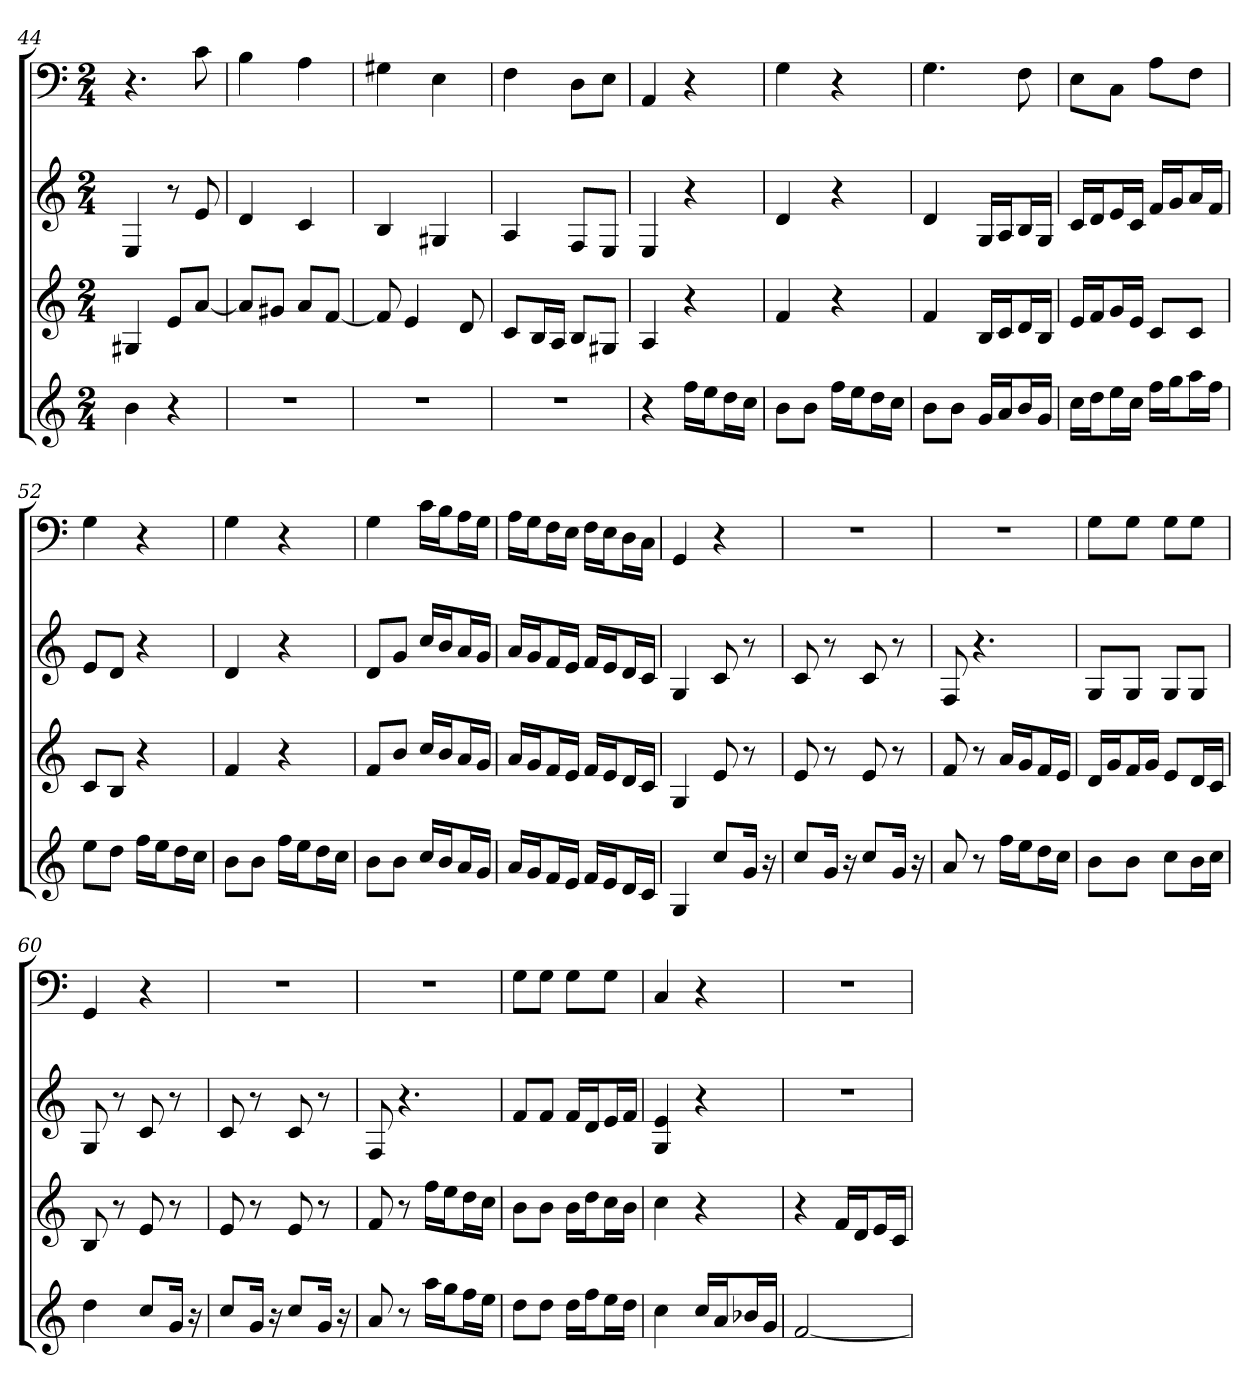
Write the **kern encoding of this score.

**kern	**kern	**kern	**kern
*part4	*part3	*part2	*part1
*staff4	*staff3	*staff2	*staff1
*k[]	*k[]	*k[]	*k[]
*C:	*C:	*C:	*C:
*M2/4	*M2/4	*M2/4	*M2/4
=44	=44	=44	=44
4b	4G#X	4E	4.r
4r	8eL	8r	.
.	[8aJ	8e	8c
=45	=45	=45	=45
2r	8aL]	4d	4B
.	8g#XJ	.	.
.	8aL	4c	4A
.	[8fJ	.	.
=46	=46	=46	=46
2r	8f]	4B	4G#X
.	4e	.	.
.	.	4G#X	4E
.	8d	.	.
=47	=47	=47	=47
2r	8cL	4A	4F
.	16BL	.	.
.	16AJJ	.	.
.	8BL	8FL	8DL
.	8G#XJ	8EJ	8EJ
=48	=48	=48	=48
4r	4A	4E	4AA
16ffLL	4r	4r	4r
16eeJ	.	.	.
16ddL	.	.	.
16ccJJ	.	.	.
=49	=49	=49	=49
8bL	4f	4d	4G
8bJ	.	.	.
16ffLL	4r	4r	4r
16eeJ	.	.	.
16ddL	.	.	.
16ccJJ	.	.	.
=50	=50	=50	=50
8bL	4f	4d	4.G
8bJ	.	.	.
16gLL	16BLL	16GLL	.
16aJ	16cJ	16AJ	.
16bL	16dL	16BL	8F
16gJJ	16BJJ	16GJJ	.
=51	=51	=51	=51
16ccLL	16eLL	16cLL	8EL
16ddJ	16fJ	16dJ	.
16eeL	16gL	16eL	8CJ
16ccJJ	16eJJ	16cJJ	.
16ffLL	8cL	16fLL	8AL
16ggJ	.	16gJ	.
16aaL	8cJ	16aL	8FJ
16ffJJ	.	16fJJ	.
=52	=52	=52	=52
8eeL	8cL	8eL	4G
8ddJ	8BJ	8dJ	.
16ffLL	4r	4r	4r
16eeJ	.	.	.
16ddL	.	.	.
16ccJJ	.	.	.
=53	=53	=53	=53
8bL	4f	4d	4G
8bJ	.	.	.
16ffLL	4r	4r	4r
16eeJ	.	.	.
16ddL	.	.	.
16ccJJ	.	.	.
=54	=54	=54	=54
8bL	8fL	8dL	4G
8bJ	8bJ	8gJ	.
16ccLL	16ccLL	16ccLL	16cLL
16bJ	16bJ	16bJ	16BJ
16aL	16aL	16aL	16AL
16gJJ	16gJJ	16gJJ	16GJJ
=55	=55	=55	=55
16aLL	16aLL	16aLL	16ALL
16gJ	16gJ	16gJ	16GJ
16fL	16fL	16fL	16FL
16eJJ	16eJJ	16eJJ	16EJJ
16fLL	16fLL	16fLL	16FLL
16eJ	16eJ	16eJ	16EJ
16dL	16dL	16dL	16DL
16cJJ	16cJJ	16cJJ	16CJJ
=56	=56	=56	=56
4G	4G	4G	4GG
8ccL	8e	8c	4r
16gJk	8r	8r	.
16r	.	.	.
=57	=57	=57	=57
8ccL	8e	8c	2r
16gJk	8r	8r	.
16r	.	.	.
8ccL	8e	8c	.
16gJk	8r	8r	.
16r	.	.	.
=58	=58	=58	=58
8a	8f	8F	2r
8r	8r	4.r	.
16ffLL	16aLL	.	.
16eeJ	16gJ	.	.
16ddL	16fL	.	.
16ccJJ	16eJJ	.	.
=59	=59	=59	=59
8bL	16dLL	8GL	8GL
.	16gJ	.	.
8bJ	16fL	8GJ	8GJ
.	16gJJ	.	.
8ccL	8eL	8GL	8GL
16bL	16dL	8GJ	8GJ
16ccJJ	16cJJ	.	.
=60	=60	=60	=60
4dd	8B	8G	4GG
.	8r	8r	.
8ccL	8e	8c	4r
16gJk	8r	8r	.
16r	.	.	.
=61	=61	=61	=61
8ccL	8e	8c	2r
16gJk	8r	8r	.
16r	.	.	.
8ccL	8e	8c	.
16gJk	8r	8r	.
16r	.	.	.
=62	=62	=62	=62
8a	8f	8F	2r
8r	8r	4.r	.
16aaLL	16ffLL	.	.
16ggJ	16eeJ	.	.
16ffL	16ddL	.	.
16eeJJ	16ccJJ	.	.
=63	=63	=63	=63
8ddL	8bL	8fL	8GL
8ddJ	8bJ	8fJ	8GJ
16ddLL	16bLL	16fLL	8GL
16ffJ	16ddJ	16dJ	.
16eeL	16ccL	16eL	8GJ
16ddJJ	16bJJ	16fJJ	.
=64	=64	=64	=64
4cc	4cc	4G 4e	4C
16ccLL	4r	4r	4r
16aJ	.	.	.
16b-XL	.	.	.
16gJJ	.	.	.
=65	=65	=65	=65
[2f	4r	2r	2r
.	16fLL	.	.
.	16dJ	.	.
.	16eL	.	.
.	16cJJ	.	.
=	=	=	=
*-	*-	*-	*-
